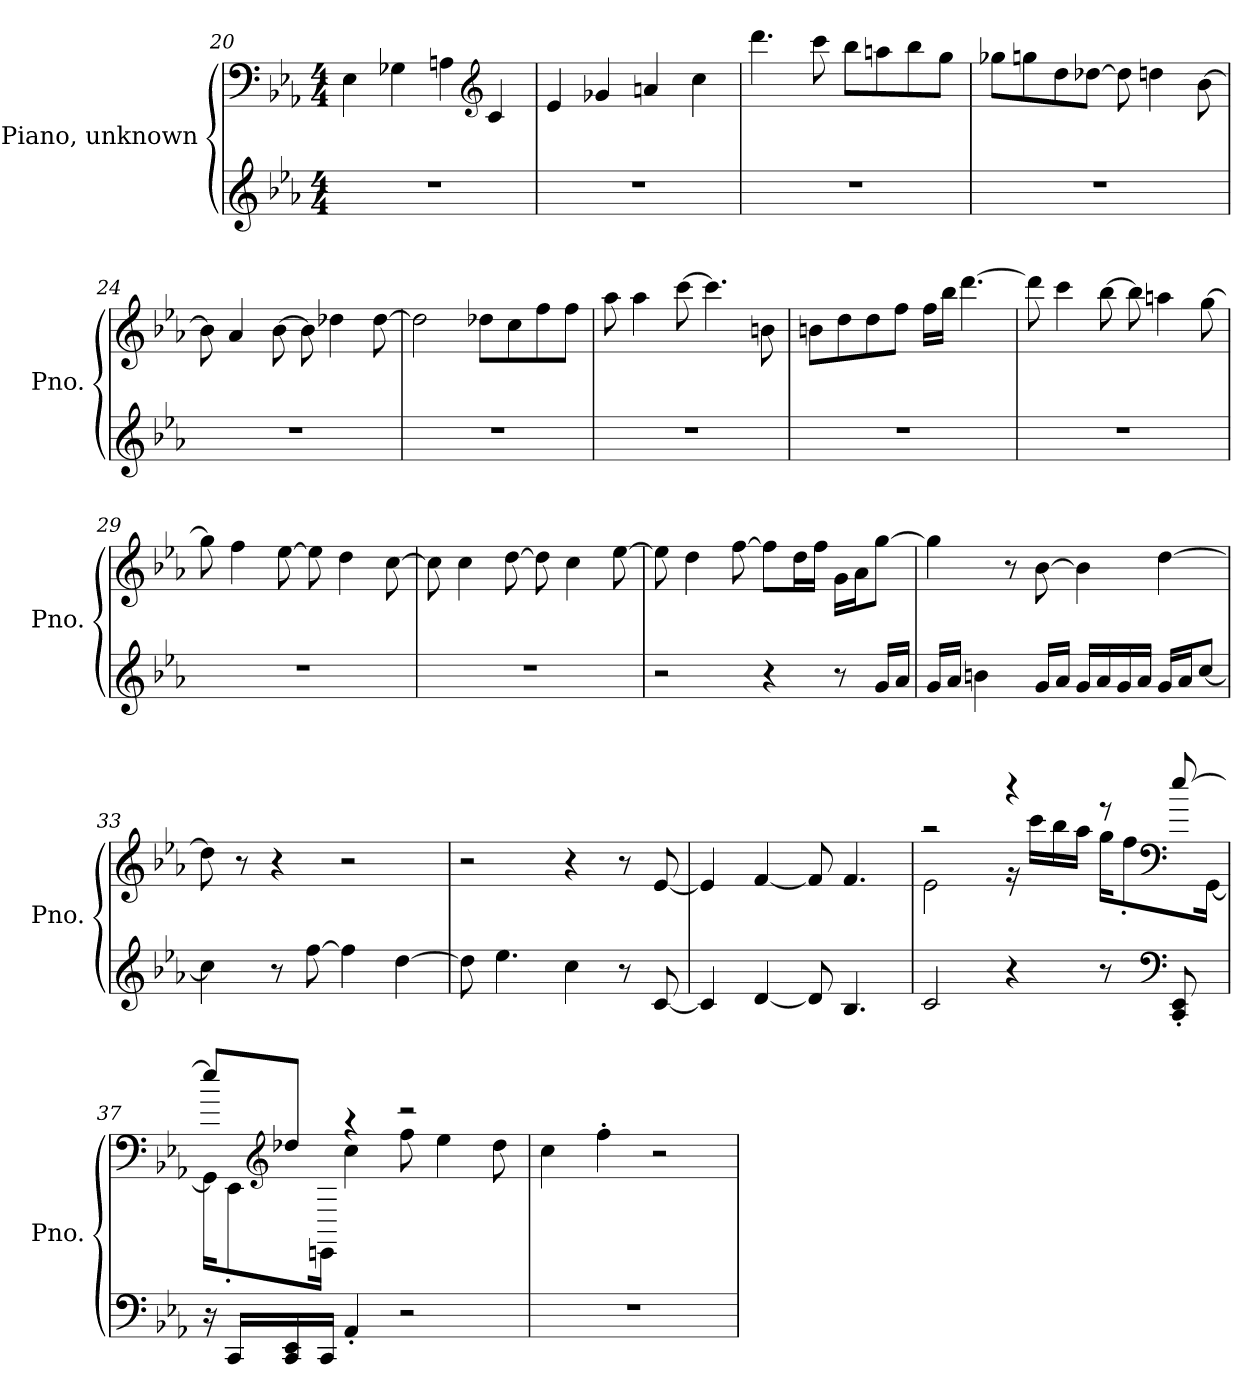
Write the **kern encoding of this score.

**kern	**kern
*part1	*part1
*staff2	*staff1
*I"Piano, unknown	*
*I'Pno.	*
*clefG2	*clefF4
*k[b-e-a-]	*k[b-e-a-]
*M4/4	*M4/4
=20	=20
1r	4E-\
.	4G-X\
.	4An\
*	*clefG2
.	4c/
!!LO:LB:g=z
=21	=21
1r	4e-/
.	4g-X/
.	4an/
.	4cc\
=22	=22
1r	4.ddd\
.	8ccc\
.	8bb-\L
.	8aan\
.	8bb-\
.	8gg\J
=23	=23
1r	8gg-X\L
.	8ggn\
.	8dd\
.	[8dd-X\J
.	8dd-\]
.	4ddn\
.	[8b-\
=24	=24
1r	8b-\]
.	4a-/
.	[8b-\
.	8b-\]
.	4dd-X\
.	[8dd-\
=25	=25
1r	2dd-\]
.	8dd-X\L
.	8cc\
.	8ff\
.	8ff\J
!!LO:LB:g=z
=26	=26
1r	8aa-\
.	4aa-\
.	[8ccc\
.	4.ccc\]
.	8bn\
=27	=27
1r	8bn\L
.	8dd\
.	8dd\
.	8ff\J
.	16ff\LL
.	16bb-\JJ
.	[4.ddd\
=28	=28
1r	8ddd\]
.	4ccc\
.	[8bb-\
.	8bb-\]
.	4aan\
.	[8gg\
=29	=29
1r	8gg\]
.	4ff\
.	[8ee-\
.	8ee-\]
.	4dd\
.	[8cc\
=30	=30
1r	8cc\]
.	4cc\
.	[8dd\
.	8dd\]
.	4cc\
.	[8ee-\
!!LO:PB:g=z
=31	=31
2r	8ee-\]
.	4dd\
.	[8ff\
4r	8ff\L]
.	16dd\L
.	16ff\JJ
8r	16g\LL
.	16a-\J
16g/LL	[8gg\J
16a-/JJ	.
=32	=32
16g/LL	4gg\]
16a-/JJ	.
4bn\	.
.	8r
16g/LL	[8b-\
16a-/JJ	.
16g/LL	4b-\]
16a-/	.
16g/	.
16a-/JJ	.
16g/LL	[4dd\
16a-/J	.
[8cc/J	.
=33	=33
4cc\]	8dd\]
.	8r
8r	4r
[8ff\	.
4ff\]	2r
[4dd\	.
=34	=34
8dd\]	2r
4.ee-\	.
4cc\	4r
8r	8r
[8c/	[8e-/
=35	=35
4c/]	4e-/]
[4d/	[4f/
8d/]	8f/]
4.B-/	4.f/
!!LO:LB:g=z
=36	=36
*	*^
2c/	2r	2e-\
4r	4r	16r
.	.	16ccc\LL
.	.	16bb-\
.	.	16aa-\JJ
8r	8r	16gg\KL
.	.	8ff'\
*clefF4	*clefF4	*
8CC/' 8EE-/'	[8ee-/	.
.	.	[16GG\Jk
=37	=37	=37
16r	8ee-/L]	16GG\KL]
16CC/LL	.	8EE-'\
*	*clefG2	*
16CC/ 16EE-/	8dd-X/J	.
16CC/JJ	.	16EEn\Jk
4AA-'/	4r	4cc\
2r	2r	8ff\
.	.	4ee-\
.	.	8dd-\
*	*v	*v
=38	=38
1r	4cc\
.	4ff'\
.	2r
=	=
*-	*-
